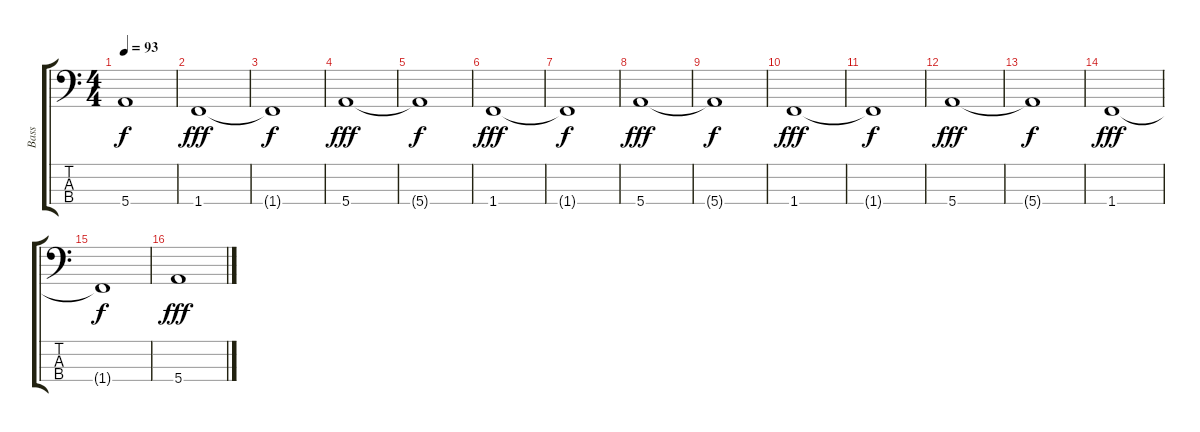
\track ("Bass" "Bass") {instrument electricbasspick}
\staff {score tabs}
\tuning (G2 D2 A1 E1) {hide}
\ts (4 4)
\tempo 93
\clef f4
\ks c
5.4{t}.1{dy f} |
1.4.1{dy fff} |
1.4{t}.1{dy f} |
5.4.1{dy fff} |
5.4{t}.1{dy f} |
1.4.1{dy fff} |
1.4{t}.1{dy f} |
5.4.1{dy fff} |
5.4{t}.1{dy f} |
1.4.1{dy fff} |
1.4{t}.1{dy f} |
5.4.1{dy fff} |
5.4{t}.1{dy f} |
1.4.1{dy fff} |
1.4{t}.1{dy f} |
5.4.1{dy fff}
